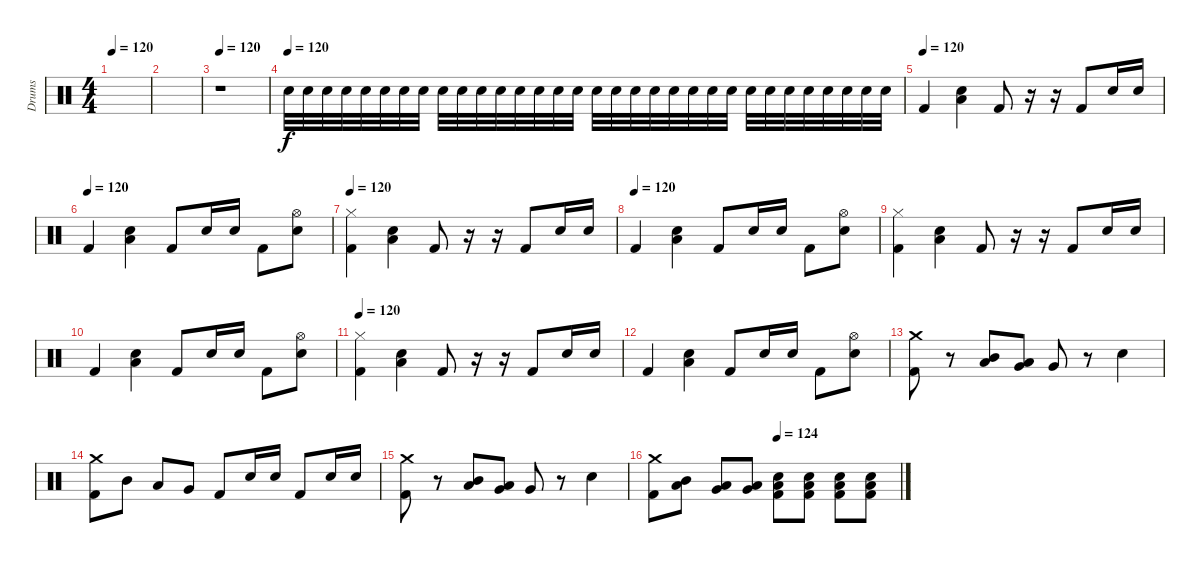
\track ("Drums" "Drums") {instrument percussion}
\staff {score}
\articulation defaults
\ts (4 4)
\tempo 120
\clef neutral
\ks c
|
|
\tempo 120
r.1{volume 0} |
\tempo (120)
"Snare (hit) 2".32{dy f volume 13} "Snare (hit) 2".32 "Snare (hit) 2".32 "Snare (hit) 2".32 "Snare (hit) 2".32 "Snare (hit) 2".32 "Snare (hit) 2".32 "Snare (hit) 2".32 "Snare (hit) 2".32 "Snare (hit) 2".32 "Snare (hit) 2".32 "Snare (hit) 2".32 "Snare (hit) 2".32 "Snare (hit) 2".32 "Snare (hit) 2".32 "Snare (hit) 2".32 "Snare (hit) 2".32 "Snare (hit) 2".32 "Snare (hit) 2".32 "Snare (hit) 2".32 "Snare (hit) 2".32 "Snare (hit) 2".32 "Snare (hit) 2".32 "Snare (hit) 2".32 "Snare (hit) 2".32 "Snare (hit) 2".32 "Snare (hit) 2".32 "Snare (hit) 2".32 "Snare (hit) 2".32 "Snare (hit) 2".32 "Snare (hit) 2".32 "Snare (hit) 2".32 |
\tempo (120)
"Kick (hit) 2".4 ("Low Tom (hit)" "Snare (hit) 2").4 "Kick (hit) 2".8 r.16 r.16 "Kick (hit) 2".8 "Snare (hit) 2".16 "Snare (hit) 2".16 |
\tempo (120)
"Kick (hit) 2".4 ("Low Tom (hit)" "Snare (hit) 2").4 "Kick (hit) 2".8 "Snare (hit) 2".16 "Snare (hit) 2".16 "Kick (hit) 2".8 ("Hi-Hat (open)" "Snare (hit) 2").8 |
\tempo 120
("Hi-Hat (closed)" "Kick (hit) 2").4 ("Low Tom (hit)" "Snare (hit) 2").4 "Kick (hit) 2".8 r.16 r.16 "Kick (hit) 2".8 "Snare (hit) 2".16 "Snare (hit) 2".16 |
\tempo (120)
"Kick (hit) 2".4 ("Low Tom (hit)" "Snare (hit) 2").4 "Kick (hit) 2".8 "Snare (hit) 2".16 "Snare (hit) 2".16 "Kick (hit) 2".8 ("Hi-Hat (open)" "Snare (hit) 2").8 |
("Hi-Hat (closed)" "Kick (hit) 2").4 ("Low Tom (hit)" "Snare (hit) 2").4 "Kick (hit) 2".8 r.16 r.16 "Kick (hit) 2".8 "Snare (hit) 2".16 "Snare (hit) 2".16 |
"Kick (hit) 2".4 ("Low Tom (hit)" "Snare (hit) 2").4 "Kick (hit) 2".8 "Snare (hit) 2".16 "Snare (hit) 2".16 "Kick (hit) 2".8 ("Hi-Hat (open)" "Snare (hit) 2").8 |
\tempo 120
("Hi-Hat (closed)" "Kick (hit) 2").4 ("Low Tom (hit)" "Snare (hit) 2").4 "Kick (hit) 2".8 r.16 r.16 "Kick (hit) 2".8 "Snare (hit) 2".16 "Snare (hit) 2".16 |
"Kick (hit) 2".4 ("Low Tom (hit)" "Snare (hit) 2").4 "Kick (hit) 2".8 "Snare (hit) 2".16 "Snare (hit) 2".16 "Kick (hit) 2".8 ("Hi-Hat (open)" "Snare (hit) 2").8 |
("Crash medium (hit)" "Kick (hit) 2").8 r.8 ("Low Tom (hit)" "Mid Tom (hit)").8 ("Very Low Tom (hit)" "Low Tom (hit)").8 "Very Low Tom (hit)".8 r.8 "Snare (hit) 2".4 |
("Crash medium (hit)" "Kick (hit) 2").8 "Mid Tom (hit)".8 "Low Tom (hit)".8 "Very Low Tom (hit)".8 "Kick (hit) 2".8 "Snare (hit) 2".16 "Snare (hit) 2".16 "Kick (hit) 2".8 "Snare (hit) 2".16 "Snare (hit) 2".16 |
("Crash medium (hit)" "Kick (hit) 2").8 r.8 ("Low Tom (hit)" "Mid Tom (hit)").8 ("Very Low Tom (hit)" "Low Tom (hit)").8 "Very Low Tom (hit)".8 r.8 "Snare (hit) 2".4 |
\tempo (124 0.5)
("Crash medium (hit)" "Kick (hit) 2").8 ("Mid Tom (hit)" "Low Tom (hit)").8 ("Low Tom (hit)" "Very Low Tom (hit)").8 ("Very Low Tom (hit)" "Low Tom (hit)").8 ("Low Tom (hit)" "Snare (hit) 2" "Kick (hit) 2").8 ("Low Tom (hit)" "Snare (hit) 2" "Kick (hit) 2").8 ("Low Tom (hit)" "Snare (hit) 2" "Kick (hit) 2").8 ("Low Tom (hit)" "Snare (hit) 2" "Kick (hit) 2").8
